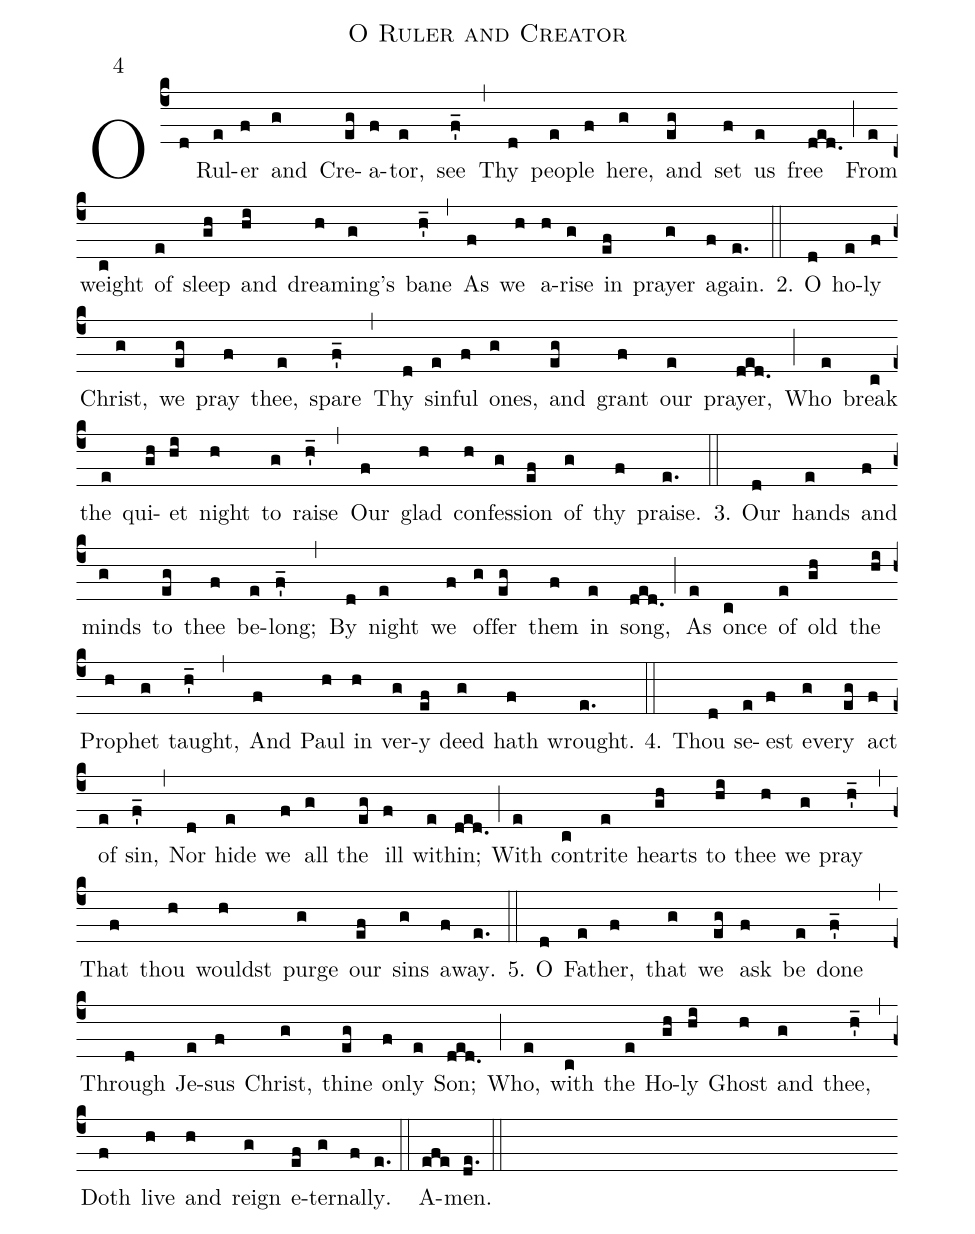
name: O Ruler and Creator;
office-part:Hymnus;
mode:4;
office-part:Hymnus;
%%
(c4)O(d) Rul(e)er(f) and(g) Cre(eg)a(f)tor,(e) see(f'_) (,)
Thy(d) peo(e)ple(f) here,(g) and(eg) set(f) us(e) free(ded.) (;)
From(e) weight(c) of(e) sleep(gh) and(hi) dream(h)ing’s(g) bane(h'_) (,)
As(f) we(h) a(h)rise(g) in(ef) prayer(g) a(f)gain.(e.) (::)

2. O(d) ho(e)ly(f) Christ,(g) we(eg) pray(f) thee,(e) spare(f'_) (,)
Thy(d) sin(e)ful(f) ones,(g) and(eg) grant(f) our(e) prayer,(ded.) (;)
Who(e) break(c) the(e) qui(gh)et(hi) night(h) to(g) raise(h'_) (,)
Our(f) glad(h) con(h)fes(g)sion(ef) of(g) thy(f) praise.(e.) (::)

3. Our(d) hands(e) and(f) minds(g) to(eg) thee(f) be(e)long;(f'_) (,)
By(d) night(e) we(f) of(g)fer(eg) them(f) in(e) song,(ded.) (;)
As(e) once(c) of(e) old(gh) the(hi) Proph(h)et(g) taught,(h'_) (,)
And(f) Paul(h) in(h) ver(g)y(ef) deed(g) hath(f) wrought.(e.) (::)

4. Thou(d) se(e)est(f) eve(g)ry(eg) act(f) of(e) sin,(f'_) (,)
Nor(d) hide(e) we(f) all(g) the(eg) ill(f) with(e)in;(ded.) (;)
With(e) con(c)trite(e) hearts(gh) to(hi) thee(h) we(g) pray(h'_) (,)
That(f) thou(h) wouldst(h) purge(g) our(ef) sins(g) a(f)way.(e.) (::)

5. O(d) Fa(e)ther,(f) that(g) we(eg) ask(f) be(e) done(f'_) (,)
Through(d) Je(e)sus(f) Christ,(g) thine(eg) on(f)ly(e) Son;(ded.) (;)
Who,(e) with(c) the(e) Ho(gh)ly(hi) Ghost(h) and(g) thee,(h'_) (,)
Doth(f) live(h) and(h) reign(g) e(ef)ter(g)nal(f)ly.(e.) (::)
A(efe)men.(de.) (::)
